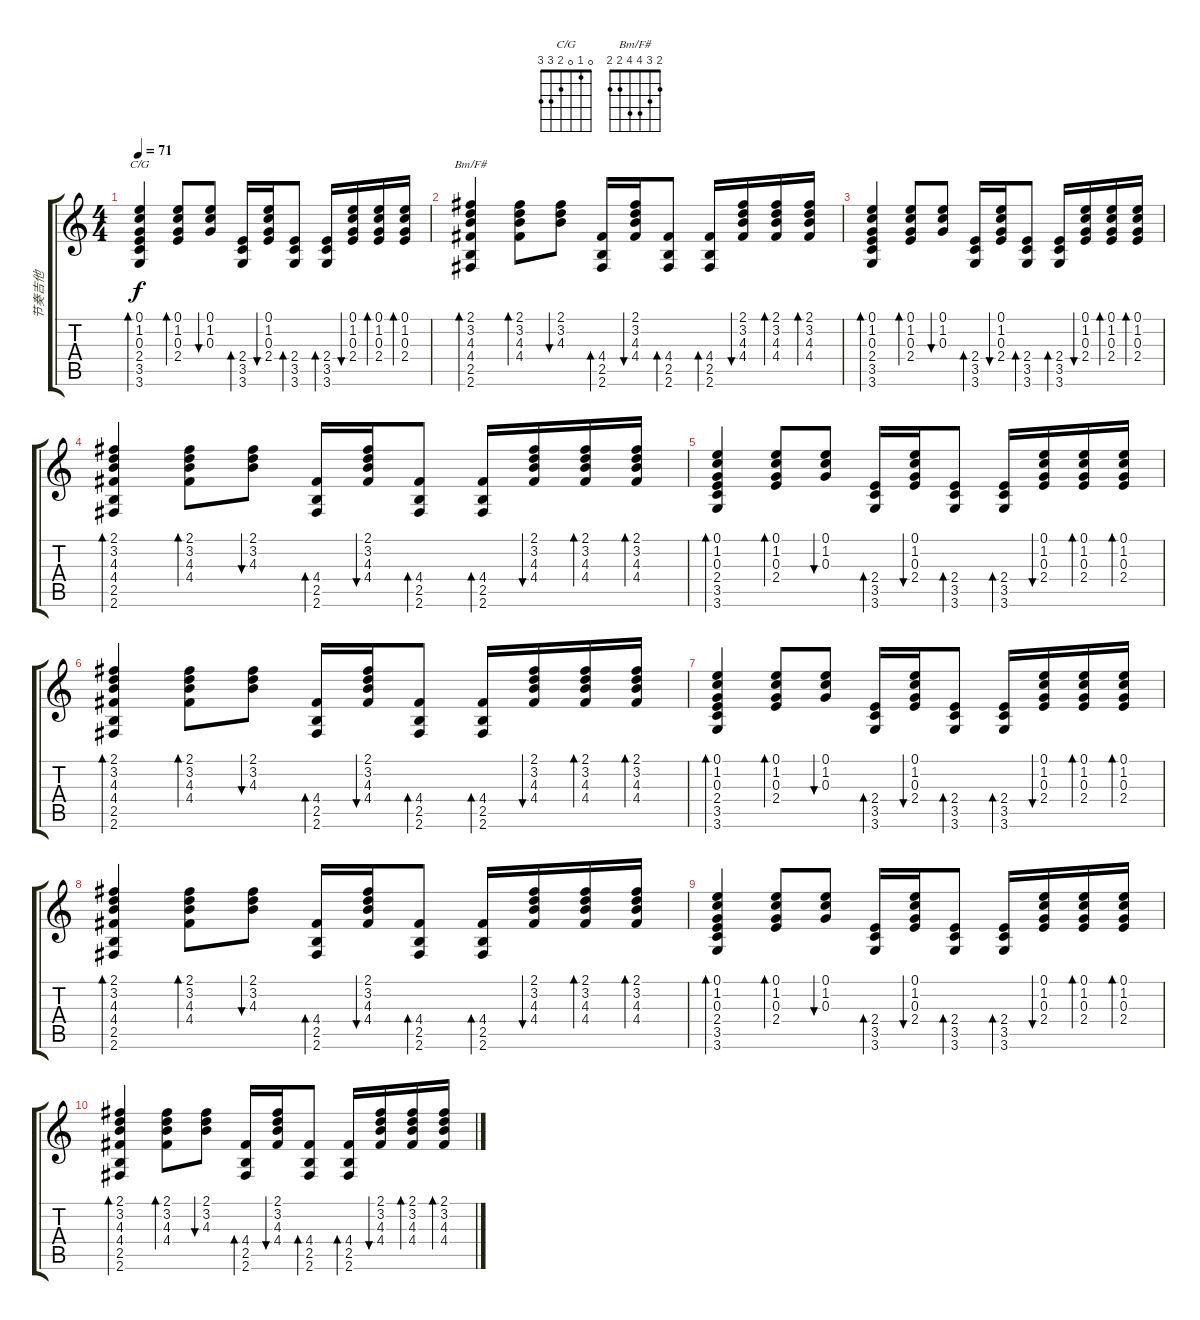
\track ("节奏吉他" "节奏吉他") {instrument acousticguitarsteel}
\staff {score tabs}
\tuning (E4 B3 G3 D3 A2 E2) {hide}
\chord ("C/G" 0 1 0 2 3 3)
\chord ("Bm/F#" 2 3 4 4 2 2)
\ts (4 4)
\tempo 71
\clef g2
\ks c
(0.1 1.2 0.3 2.4 3.5 3.6).4{bd 60 ch "C/G" dy f} (0.1 1.2 0.3 2.4).8{bd 60} (0.1 1.2 0.3).8{bu 60} (2.4 3.5 3.6).16{bd 60} (0.1 1.2 0.3 2.4).16{bu 60} (2.4 3.5 3.6).8{bd 60} (2.4 3.5 3.6).16{bd 60} (0.1 1.2 0.3 2.4).16{bu 60} (0.1 1.2 0.3 2.4).16{bd 60} (0.1 1.2 0.3 2.4).16{bd 60} |
(2.1 3.2 4.3 4.4 2.5 2.6).4{bd 60 ch "Bm/F#"} (2.1 3.2 4.3 4.4).8{bd 60} (2.1 3.2 4.3).8{bu 60} (4.4 2.5 2.6).16{bd 60} (2.1 3.2 4.3 4.4).16{bu 60} (4.4 2.5 2.6).8{bd 60} (4.4 2.5 2.6).16{bd 60} (2.1 3.2 4.3 4.4).16{bu 60} (2.1 3.2 4.3 4.4).16{bd 60} (2.1 3.2 4.3 4.4).16{bd 60} |
(0.1 1.2 0.3 2.4 3.5 3.6).4{bd 60} (0.1 1.2 0.3 2.4).8{bd 60} (0.1 1.2 0.3).8{bu 60} (2.4 3.5 3.6).16{bd 60} (0.1 1.2 0.3 2.4).16{bu 60} (2.4 3.5 3.6).8{bd 60} (2.4 3.5 3.6).16{bd 60} (0.1 1.2 0.3 2.4).16{bu 60} (0.1 1.2 0.3 2.4).16{bd 60} (0.1 1.2 0.3 2.4).16{bd 60} |
(2.1 3.2 4.3 4.4 2.5 2.6).4{bd 60} (2.1 3.2 4.3 4.4).8{bd 60} (2.1 3.2 4.3).8{bu 60} (4.4 2.5 2.6).16{bd 60} (2.1 3.2 4.3 4.4).16{bu 60} (4.4 2.5 2.6).8{bd 60} (4.4 2.5 2.6).16{bd 60} (2.1 3.2 4.3 4.4).16{bu 60} (2.1 3.2 4.3 4.4).16{bd 60} (2.1 3.2 4.3 4.4).16{bd 60} |
(0.1 1.2 0.3 2.4 3.5 3.6).4{bd 60} (0.1 1.2 0.3 2.4).8{bd 60} (0.1 1.2 0.3).8{bu 60} (2.4 3.5 3.6).16{bd 60} (0.1 1.2 0.3 2.4).16{bu 60} (2.4 3.5 3.6).8{bd 60} (2.4 3.5 3.6).16{bd 60} (0.1 1.2 0.3 2.4).16{bu 60} (0.1 1.2 0.3 2.4).16{bd 60} (0.1 1.2 0.3 2.4).16{bd 60} |
(2.1 3.2 4.3 4.4 2.5 2.6).4{bd 60} (2.1 3.2 4.3 4.4).8{bd 60} (2.1 3.2 4.3).8{bu 60} (4.4 2.5 2.6).16{bd 60} (2.1 3.2 4.3 4.4).16{bu 60} (4.4 2.5 2.6).8{bd 60} (4.4 2.5 2.6).16{bd 60} (2.1 3.2 4.3 4.4).16{bu 60} (2.1 3.2 4.3 4.4).16{bd 60} (2.1 3.2 4.3 4.4).16{bd 60} |
(0.1 1.2 0.3 2.4 3.5 3.6).4{bd 60} (0.1 1.2 0.3 2.4).8{bd 60} (0.1 1.2 0.3).8{bu 60} (2.4 3.5 3.6).16{bd 60} (0.1 1.2 0.3 2.4).16{bu 60} (2.4 3.5 3.6).8{bd 60} (2.4 3.5 3.6).16{bd 60} (0.1 1.2 0.3 2.4).16{bu 60} (0.1 1.2 0.3 2.4).16{bd 60} (0.1 1.2 0.3 2.4).16{bd 60} |
(2.1 3.2 4.3 4.4 2.5 2.6).4{bd 60} (2.1 3.2 4.3 4.4).8{bd 60} (2.1 3.2 4.3).8{bu 60} (4.4 2.5 2.6).16{bd 60} (2.1 3.2 4.3 4.4).16{bu 60} (4.4 2.5 2.6).8{bd 60} (4.4 2.5 2.6).16{bd 60} (2.1 3.2 4.3 4.4).16{bu 60} (2.1 3.2 4.3 4.4).16{bd 60} (2.1 3.2 4.3 4.4).16{bd 60} |
(0.1 1.2 0.3 2.4 3.5 3.6).4{bd 60} (0.1 1.2 0.3 2.4).8{bd 60} (0.1 1.2 0.3).8{bu 60} (2.4 3.5 3.6).16{bd 60} (0.1 1.2 0.3 2.4).16{bu 60} (2.4 3.5 3.6).8{bd 60} (2.4 3.5 3.6).16{bd 60} (0.1 1.2 0.3 2.4).16{bu 60} (0.1 1.2 0.3 2.4).16{bd 60} (0.1 1.2 0.3 2.4).16{bd 60} |
(2.1 3.2 4.3 4.4 2.5 2.6).4{bd 60} (2.1 3.2 4.3 4.4).8{bd 60} (2.1 3.2 4.3).8{bu 60} (4.4 2.5 2.6).16{bd 60} (2.1 3.2 4.3 4.4).16{bu 60} (4.4 2.5 2.6).8{bd 60} (4.4 2.5 2.6).16{bd 60} (2.1 3.2 4.3 4.4).16{bu 60} (2.1 3.2 4.3 4.4).16{bd 60} (2.1 3.2 4.3 4.4).16{bd 60}
